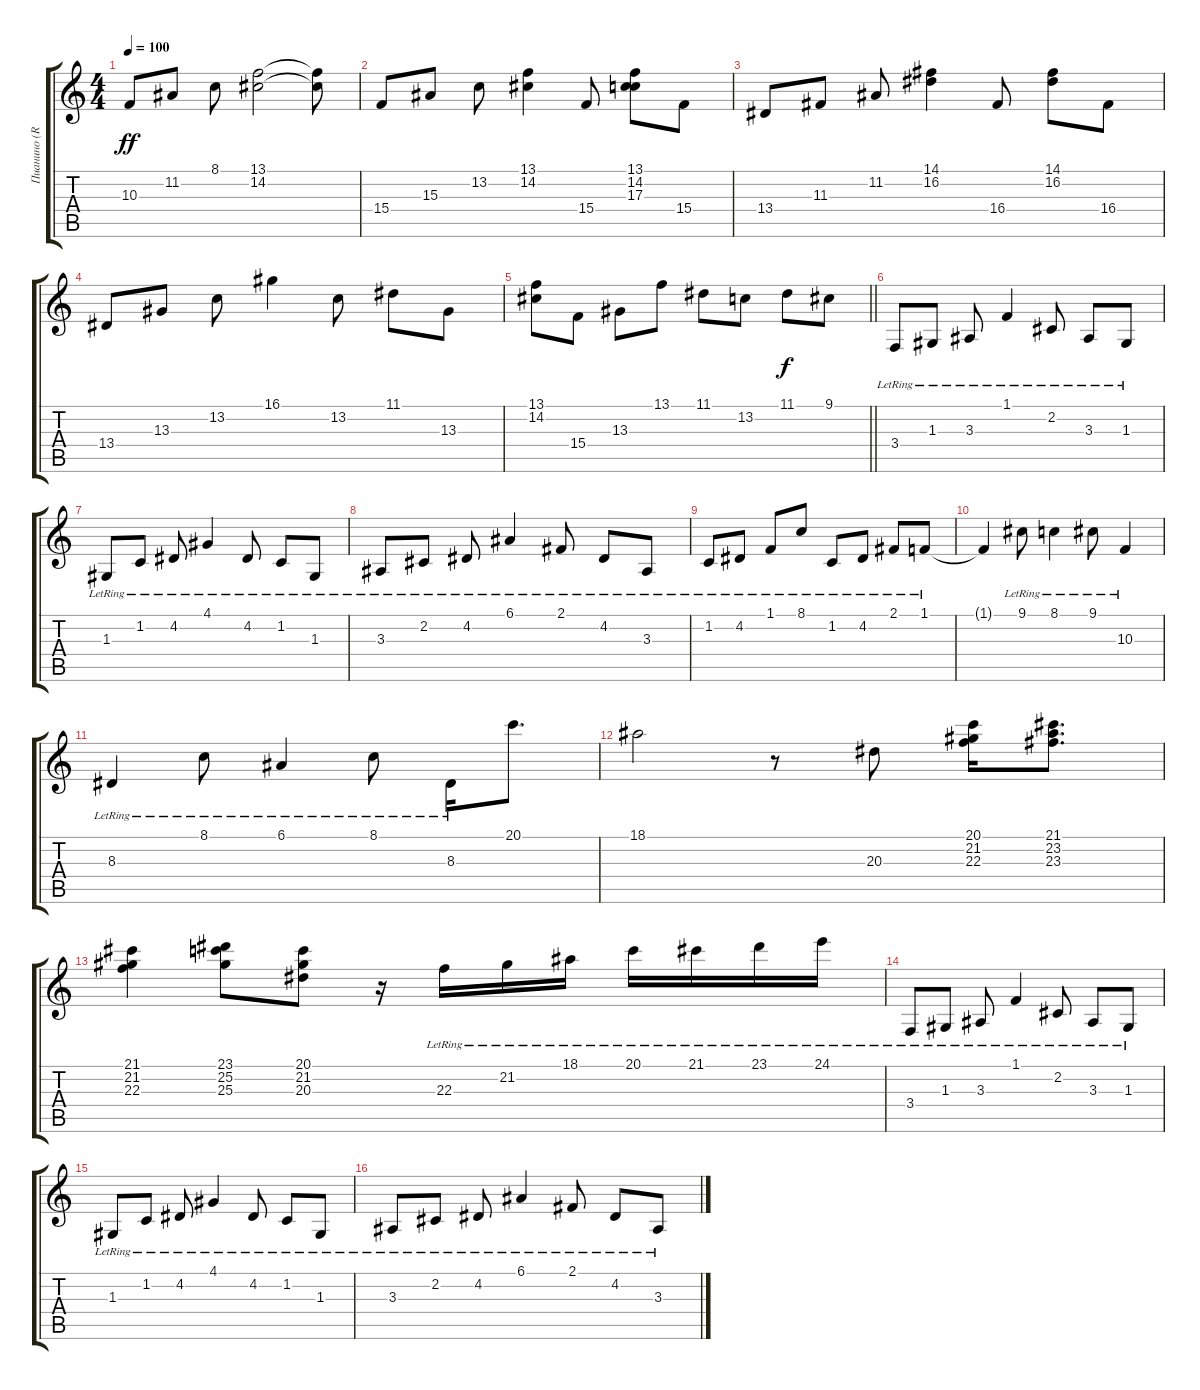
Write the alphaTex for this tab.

\track ("Пианино (R)" "Пианино (R") {instrument brightacousticpiano}
\staff {score tabs}
\tuning (E4 B3 G3 D3 A2 E2) {hide}
\ts (4 4)
\tempo 100
\clef g2
\ks c
10.3.8{dy ff} 11.2.8 8.1.8 (13.1 14.2).2 (13.1{t} 14.2{t}).8 |
15.4.8 15.3.8 13.2.8 (13.1 14.2).4 15.4.8 (13.1 14.2 17.3).8 15.4.8 |
13.4.8 11.3.8 11.2.8 (14.1 16.2).4 16.4.8 (14.1 16.2).8 16.4.8 |
13.4.8 13.3.8 13.2.8 16.1.4 13.2.8 11.1.8 13.3.8 |
\barLineRight lightlight
(13.1 14.2).8 15.4.8 13.3.8 13.1.8 11.1.8 13.2.8 11.1.8{dy f} 9.1.8 |
3.4{lr}.8 1.3{lr}.8 3.3{lr}.8 1.1{lr}.4 2.2{lr}.8 3.3{lr}.8 1.3{lr}.8 |
1.3{lr}.8 1.2{lr}.8 4.2{lr}.8 4.1{lr}.4 4.2{lr}.8 1.2{lr}.8 1.3{lr}.8 |
3.3{lr}.8 2.2{lr}.8 4.2{lr}.8 6.1{lr}.4 2.1{lr}.8 4.2{lr}.8 3.3{lr}.8 |
1.2{lr}.8 4.2{lr}.8 1.1{lr}.8 8.1{lr}.8 1.2{lr}.8 4.2{lr}.8 2.1{lr}.8 1.1{lr}.8 |
1.1{t}.4 9.1{lr}.8 8.1{lr}.4 9.1{lr}.8 10.3{lr}.4 |
8.3{lr}.4 8.1{lr}.8 6.1{lr}.4 8.1{lr}.8 8.3{lr}.16 20.1.8{d} |
18.1.2 r.8 20.3.8 (20.1 21.2 22.3).16 (21.1 23.2 23.3).8{d} |
(21.1 21.2 22.3).4 (23.1 25.2 25.3).8 (20.1 21.2 20.3).8 r.16 22.3{lr}.16 21.2{lr}.16 18.1{lr}.16 20.1{lr}.16 21.1{lr}.16 23.1{lr}.16 24.1{lr}.16 |
3.4{lr}.8 1.3{lr}.8 3.3{lr}.8 1.1{lr}.4 2.2{lr}.8 3.3{lr}.8 1.3{lr}.8 |
1.3{lr}.8 1.2{lr}.8 4.2{lr}.8 4.1{lr}.4 4.2{lr}.8 1.2{lr}.8 1.3{lr}.8 |
3.3{lr}.8 2.2{lr}.8 4.2{lr}.8 6.1{lr}.4 2.1{lr}.8 4.2{lr}.8 3.3{lr}.8
